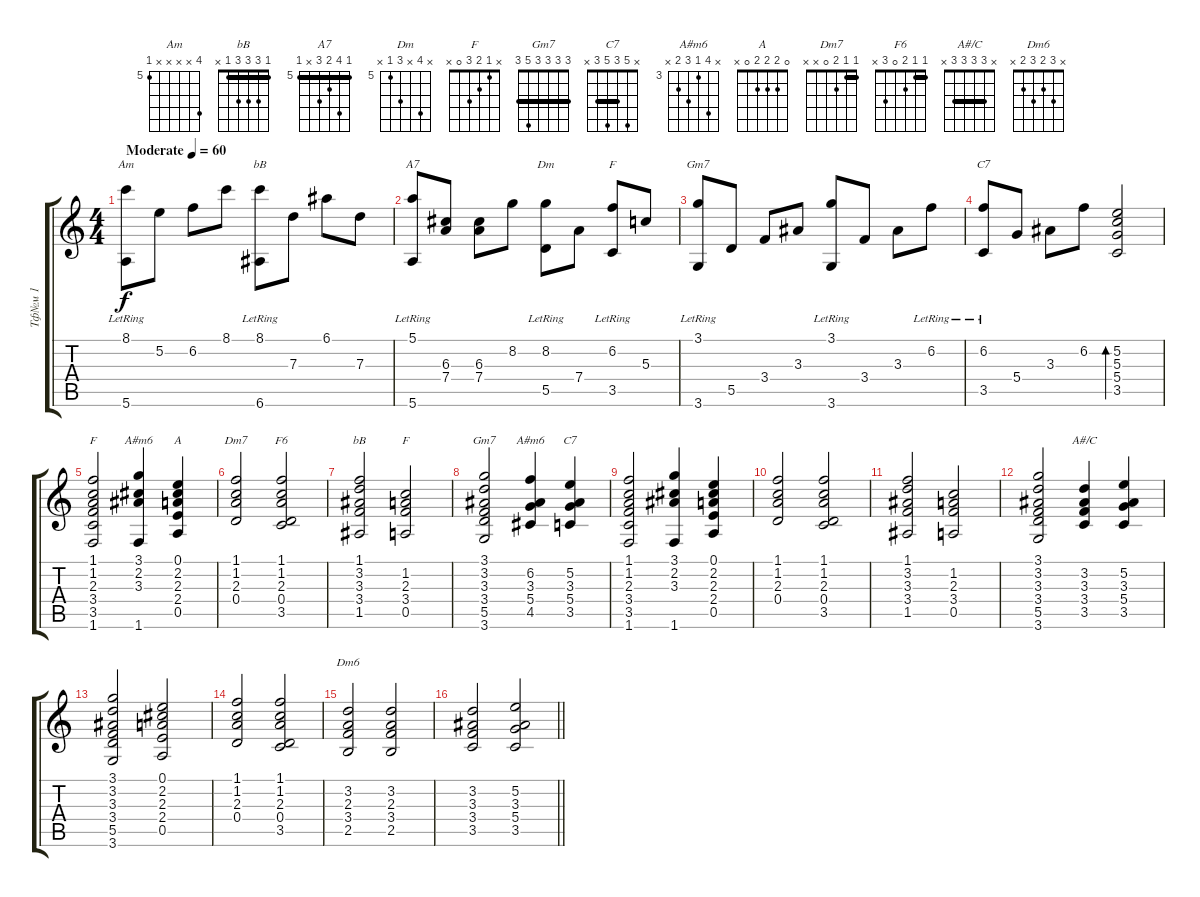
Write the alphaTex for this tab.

\track ("Тф№м 1" "Тф№м 1") {instrument acousticguitarsteel}
\staff {score tabs}
\tuning (E4 B3 G3 D3 A2 E2) {hide}
\chord ("Am" 8 x x x x 5) {firstfret 5 barre 5}
\chord ("bB" 8 x 7 x x 6) {firstfret 6 barre 6}
\chord ("A7" 5 8 6 7 x 5) {firstfret 5 barre 5}
\chord ("Dm" x 8 x 7 5 x) {firstfret 5}
\chord ("F" x 6 5 x 3 x) {firstfret 3}
\chord ("Gm7" 3 6 3 3 5 3) {firstfret 3 barre 3}
\chord ("C7" x 6 3 5 3 x) {firstfret 3 barre 3}
\chord ("F" 1 1 2 3 3 1) {barre 1}
\chord ("A#m6" 3 2 3 x x 1)
\chord ("A" 0 2 2 2 0 x)
\chord ("Dm7" 1 1 2 0 x x) {barre 1}
\chord ("F6" 1 1 2 0 3 x) {barre 1}
\chord ("bB" 1 3 3 3 1 x) {barre 1}
\chord ("F" x 1 2 3 0 x)
\chord ("Gm7" 3 3 3 3 5 3) {barre 3}
\chord ("A#m6" x 6 3 5 4 x) {firstfret 3 barre 3}
\chord ("C7" x 5 3 5 3 x) {barre 3}
\chord ("A#/C" x 3 3 3 3 x) {barre 3}
\chord ("Dm6" x 3 2 3 2 x)
\ts (4 4)
\tempo (60 "Moderate")
\clef g2
\ks c
(8.1{lr} 5.6).8{ch "Am" dy f instrument acousticguitarsteel} 5.2.8 6.2.8 8.1.8 (8.1{lr} 6.6{lr}).8{ch "bB"} 7.3.8 6.1.8 7.3.8 |
(5.1{lr} 5.6{lr}).8{ch "A7"} (6.3 7.4).8 (6.3 7.4).8 8.2.8 (8.2{lr} 5.5{lr}).8{ch "Dm"} 7.4.8 (6.2{lr} 3.5{lr}).8{ch "F"} 5.3.8 |
(3.1{lr} 3.6{lr}).8{ch "Gm7"} 5.5.8 3.4.8 3.3.8 (3.1{lr} 3.6{lr}).8 3.4.8 3.3.8 6.2{lr}.8 |
(6.2{lr} 3.5{lr}).8{ch "C7"} 5.4.8 3.3.8 6.2.8 (5.2 5.3 5.4 3.5).2{bd 240} |
(1.1 1.2 2.3 3.4 3.5 1.6).2{ch "F"} (3.1 2.2 3.3 1.6).4{ch "A#m6"} (0.1 2.2 2.3 2.4 0.5).4{ch "A"} |
(1.1 1.2 2.3 0.4).2{ch "Dm7"} (1.1 1.2 2.3 0.4 3.5).2{ch "F6"} |
(1.1 3.2 3.3 3.4 1.5).2{ch "bB"} (1.2 2.3 3.4 0.5).2{ch "F"} |
(3.1 3.2 3.3 3.4 5.5 3.6).2{ch "Gm7"} (6.2 3.3 5.4 4.5).4{ch "A#m6"} (5.2 3.3 5.4 3.5).4{ch "C7"} |
(1.1 1.2 2.3 3.4 3.5 1.6).2 (3.1 2.2 3.3 1.6).4 (0.1 2.2 2.3 2.4 0.5).4 |
(1.1 1.2 2.3 0.4).2 (1.1 1.2 2.3 0.4 3.5).2 |
(1.1 3.2 3.3 3.4 1.5).2 (1.2 2.3 3.4 0.5).2 |
(3.1 3.2 3.3 3.4 5.5 3.6).2 (3.2 3.3 3.4 3.5).4{ch "A#/C"} (5.2 3.3 5.4 3.5).4 |
(3.1 3.2 3.3 3.4 5.5 3.6).2 (0.1 2.2 2.3 2.4 0.5).2 |
(1.1 1.2 2.3 0.4).2 (1.1 1.2 2.3 0.4 3.5).2 |
(3.2 2.3 3.4 2.5).2{ch "Dm6"} (3.2 2.3 3.4 2.5).2 |
\barLineRight lightlight
(3.2 3.3 3.4 3.5).2 (5.2 3.3 5.4 3.5).2
